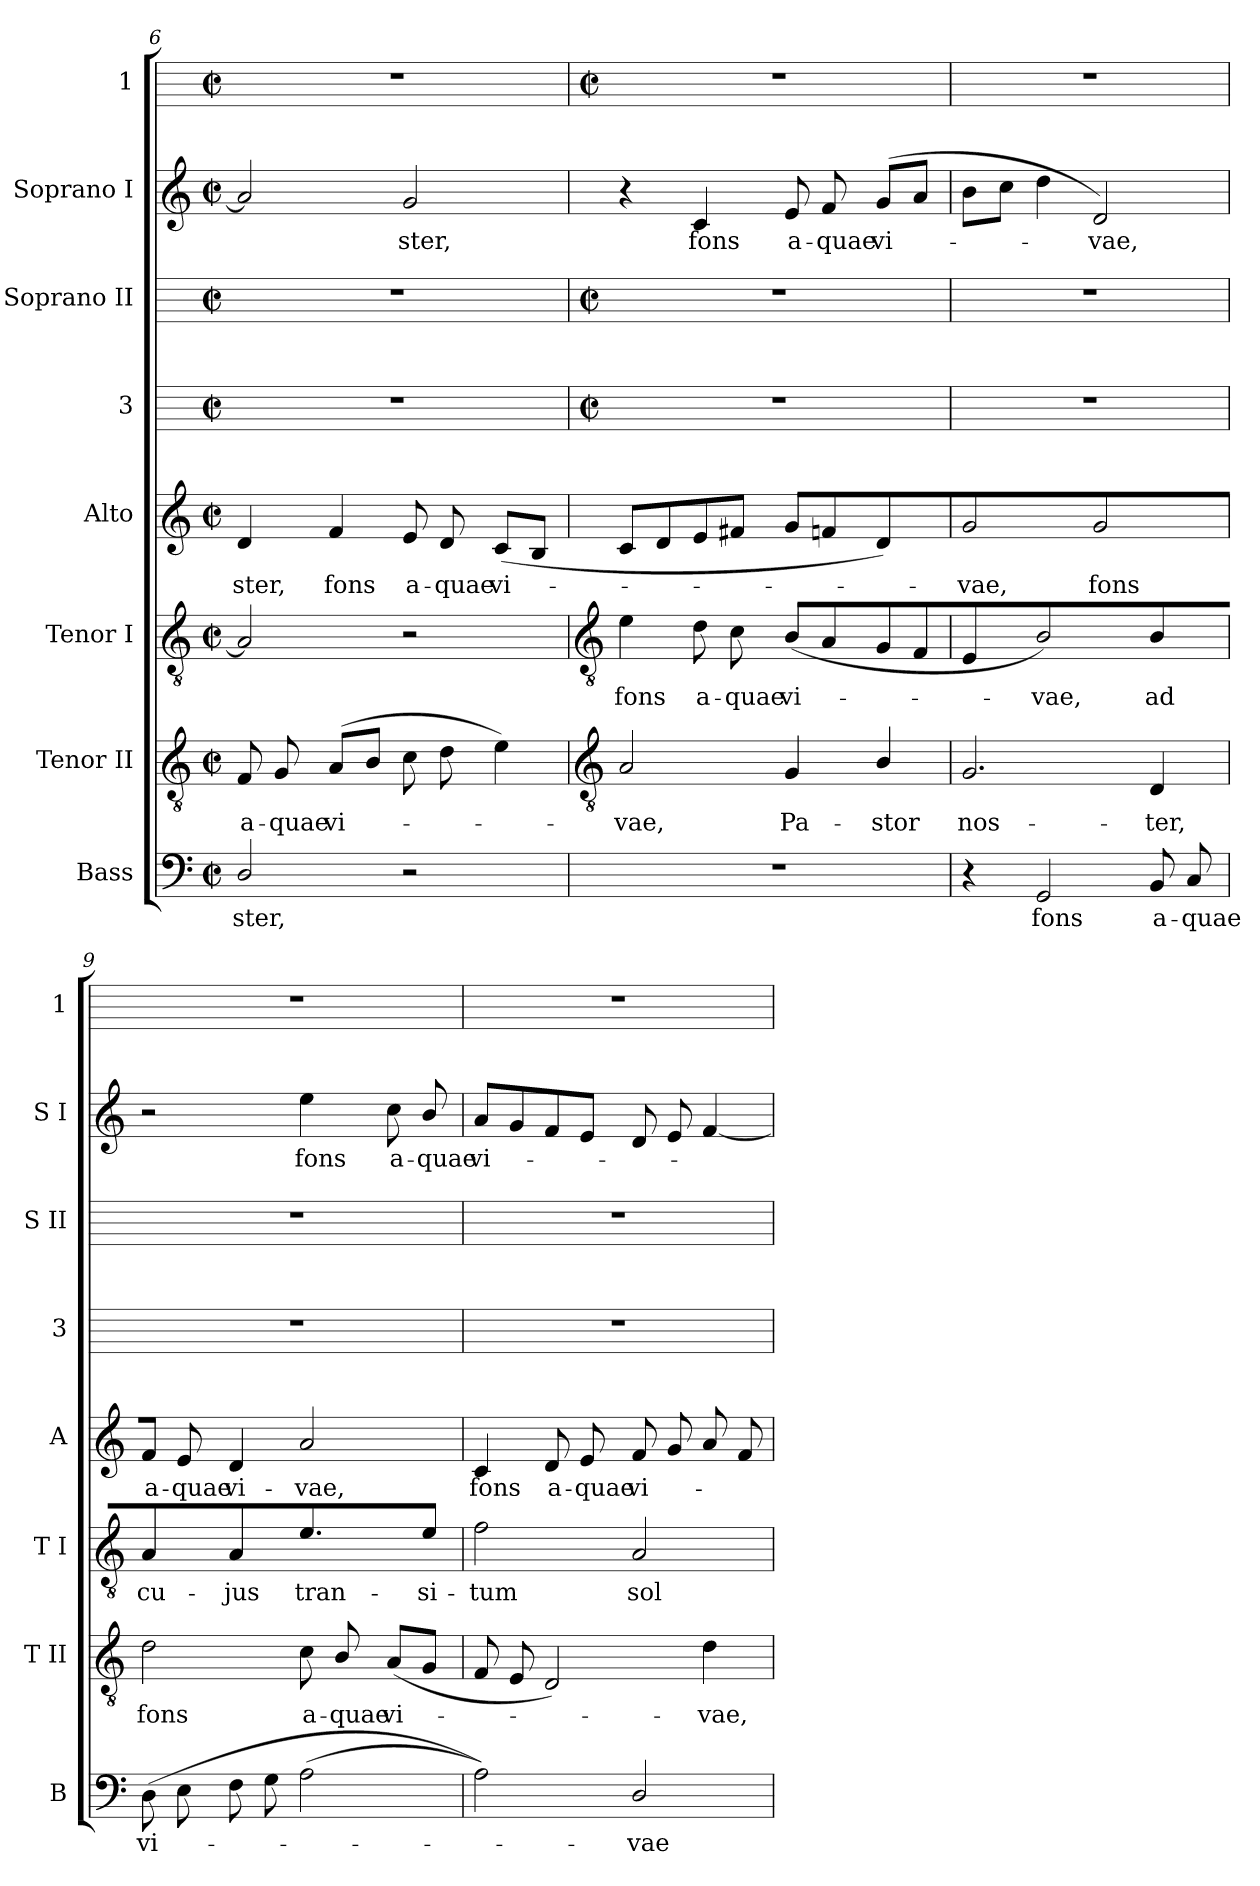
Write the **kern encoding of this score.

**kern	**text	**kern	**text	**kern	**text	**kern	**text	**kern	**kern	**kern	**text	**kern
*part8	*part8	*part7	*part7	*part6	*part6	*part5	*part5	*part4	*part3	*part2	*part2	*part1
*staff8	*staff8	*staff7	*staff7	*staff6	*staff6	*staff5	*staff5	*staff4	*staff3	*staff2	*staff2	*staff1
*I"Bass	*	*I"Tenor II	*	*I"Tenor I	*	*I"Alto	*	*I"3	*I"Soprano II	*I"Soprano I	*	*I"1
*I'B	*	*I'T II	*	*I'T I	*	*I'A	*	*I'3	*I'S II	*I'S I	*	*I'1
*clefF4	*	*clefGv2	*	*clefGv2	*	*clefG2	*	*	*	*clefG2	*	*
*k[]	*	*k[]	*	*k[]	*	*k[]	*	*	*	*k[]	*	*
*C:	*	*C:	*	*C:	*	*C:	*	*	*	*C:	*	*
*M2/2	*	*M2/2	*	*M2/2	*	*M2/2	*	*M2/2	*M2/2	*M2/2	*	*M2/2
*met(c|)	*	*met(c|)	*	*met(c|)	*	*met(c|)	*	*met(c|)	*met(c|)	*met(c|)	*	*met(c|)
=6	=6	=6	=6	=6	=6	=6	=6	=6	=6	=6	=6	=6
!	!LO:LY:b	!	!LO:LY:b	!	!	!	!LO:LY:b	!	!	!	!	!
2D/	ster,	8F	a-	2A]	.	4d	ster,	1r	1r	2a]	.	1r
!	!	!	!LO:LY:b	!	!	!	!	!	!	!	!	!
.	.	8G	-quae	.	.	.	.	.	.	.	.	.
!	!	!	!LO:LY:b	!	!	!	!LO:LY:b	!	!	!	!	!
.	.	(<8AL	vi-	.	.	4f	fons	.	.	.	.	.
.	.	8BJ	.	.	.	.	.	.	.	.	.	.
!	!	!	!	!	!	!	!LO:LY:b	!	!	!	!LO:LY:b	!
2r	.	8cL	.	2r	.	8e	a-	.	.	2g	ster,	.
!	!	!	!	!	!	!	!LO:LY:b	!	!	!	!	!
.	.	8d	.	.	.	8d	-quae	.	.	.	.	.
!	!	!	!	!	!	!	!LO:LY:b	!	!	!	!	!
.	.	4e)	.	.	.	(<8cL	vi-	.	.	.	.	.
.	.	.	.	.	.	8BJ	.	.	.	.	.	.
!!LO:LB:g=z
=7	=7	=7	=7	=7	=7	=7	=7	=7	=7	=7	=7	=7
*	*	*clefGv2	*	*clefGv2	*	*	*	*	*	*	*	*
*	*	*	*	*	*	*	*	*M2/2	*M2/2	*	*	*M2/2
*	*	*	*	*	*	*	*	*met(c|)	*met(c|)	*	*	*met(c|)
!	!	!	!LO:LY:b	!	!LO:LY:b	!	!	!	!	!	!	!
1r	.	2A	vae,	4e	fons	8cL	.	1r	1r	4r	.	1r
.	.	.	.	.	.	8d	.	.	.	.	.	.
!	!	!	!	!	!LO:LY:b	!	!	!	!	!	!LO:LY:b	!
.	.	.	.	8d	a-	8e	.	.	.	4c	fons	.
!	!	!	!	!	!LO:LY:b	!	!	!	!	!	!	!
.	.	.	.	8c	-quae	8f#XJ	.	.	.	.	.	.
!	!	!	!LO:LY:b	!	!LO:LY:b	!	!	!	!	!	!LO:LY:b	!
.	.	4G	Pa-	(<8B/L	vi-	8gL	.	.	.	8e	a-	.
!	!	!	!	!	!	!	!	!	!	!	!LO:LY:b	!
.	.	.	.	8A	.	8fn	.	.	.	8f	-quae	.
!	!	!	!LO:LY:b	!	!	!	!	!	!	!	!LO:LY:b	!
.	.	4B/	-stor	8G	.	4d)	.	.	.	(>8gL	vi-	.
.	.	.	.	8F	.	.	.	.	.	8aJ	.	.
=8	=8	=8	=8	=8	=8	=8	=8	=8	=8	=8	=8	=8
!	!	!	!LO:LY:b	!	!	!	!LO:LY:b	!	!	!	!	!
4r	.	2.G	nos-	4E	.	2g	vae,	1r	1r	8bL	.	1r
.	.	.	.	.	.	.	.	.	.	8ccJ	.	.
!	!LO:LY:b	!	!	!	!LO:LY:b	!	!	!	!	!	!	!
2GG	fons	.	.	2B/)	vae,	.	.	.	.	4dd	.	.
!	!	!	!	!	!	!	!LO:LY:b	!	!	!	!LO:LY:b	!
.	.	.	.	.	.	2g	fons	.	.	2d)	vae,	.
!	!LO:LY:b	!	!LO:LY:b	!	!LO:LY:b	!	!	!	!	!	!	!
8BB	a-	4D	-ter,	4B/	ad	.	.	.	.	.	.	.
!	!LO:LY:b	!	!	!	!	!	!	!	!	!	!	!
8C	-quae	.	.	.	.	.	.	.	.	.	.	.
=9	=9	=9	=9	=9	=9	=9	=9	=9	=9	=9	=9	=9
!	!LO:LY:b	!	!LO:LY:b	!	!LO:LY:b	!	!LO:LY:b	!	!	!	!	!
(>8DL	vi-	2d	fons	4A	cu-	8fJ	a-	1r	1r	2r	.	1r
!	!	!	!	!	!	!	!LO:LY:b	!	!	!	!	!
8E	.	.	.	.	.	8e	-quae	.	.	.	.	.
!	!	!	!	!	!LO:LY:b	!	!LO:LY:b	!	!	!	!	!
8F	.	.	.	4A	-jus	4d	vi-	.	.	.	.	.
8G	.	.	.	.	.	.	.	.	.	.	.	.
!	!	!	!LO:LY:b	!	!LO:LY:b	!	!LO:LY:b	!	!	!	!LO:LY:b	!
(>2A	.	8c	a-	4.e	tran-	2a	-vae,	.	.	4ee	fons	.
!	!	!	!LO:LY:b	!	!	!	!	!	!	!	!	!
.	.	8B/	-quae	.	.	.	.	.	.	.	.	.
!	!	!	!LO:LY:b	!	!	!	!	!	!	!	!LO:LY:b	!
.	.	(<8AL	vi-	.	.	.	.	.	.	8cc	a-	.
!	!	!	!	!	!LO:LY:b	!	!	!	!	!	!LO:LY:b	!
.	.	8GJ	.	8eJ	-si-	.	.	.	.	8b/	-quae	.
=10	=10	=10	=10	=10	=10	=10	=10	=10	=10	=10	=10	=10
!	!	!	!	!	!LO:LY:b	!	!LO:LY:b	!	!	!	!LO:LY:b	!
2A))	.	8FL	.	2f	-tum	4c	fons	1r	1r	8aL	vi-	1r
.	.	8E	.	.	.	.	.	.	.	8g	.	.
!	!	!	!	!	!	!	!LO:LY:b	!	!	!	!	!
.	.	2D)	.	.	.	8d	a-	.	.	8f	.	.
!	!	!	!	!	!	!	!LO:LY:b	!	!	!	!	!
.	.	.	.	.	.	8e	-quae	.	.	8eJ	.	.
!	!LO:LY:b	!	!	!	!LO:LY:b	!	!LO:LY:b	!	!	!	!	!
2D/	vae	.	.	2A	sol	8fL	vi-	.	.	8dL	.	.
.	.	.	.	.	.	8g	.	.	.	8e	.	.
!	!	!	!LO:LY:b	!	!	!	!	!	!	!	!	!
.	.	4d	vae,	.	.	8a	.	.	.	[4f	.	.
.	.	.	.	.	.	8f	.	.	.	.	.	.
=	=	=	=	=	=	=	=	=	=	=	=	=
*-	*-	*-	*-	*-	*-	*-	*-	*-	*-	*-	*-	*-
